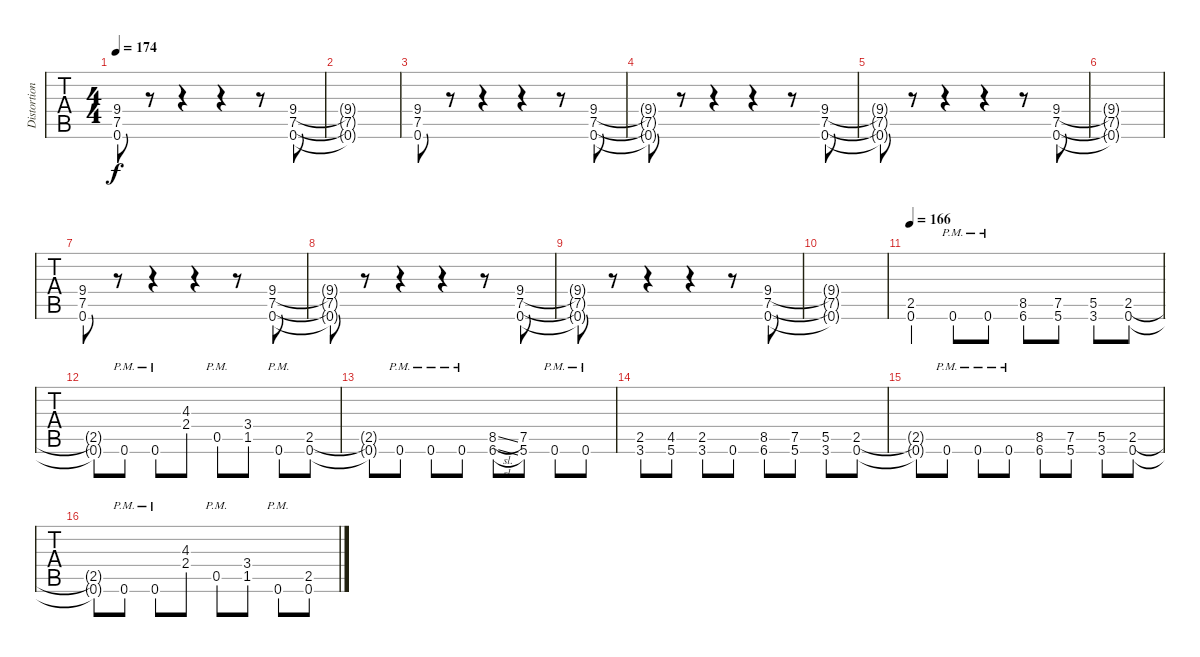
\track ("Distortion Guitar (Mustaine)" "Distortion") {instrument distortionguitar}
\staff {tabs}
\tuning (E4 B3 G3 D3 A2 E2) {hide}
\ts (4 4)
\tempo 174
\clef g2
\ks c
(9.4{t} 7.5{t} 0.6{t}).8{dy f} r.8 r.4 r.4 r.8 (9.4 7.5 0.6).8 |
(9.4{t} 7.5{t} 0.6{t}).1 |
(9.4 7.5 0.6).8 r.8 r.4 r.4 r.8 (9.4 7.5 0.6).8 |
(9.4{t} 7.5{t} 0.6{t}).8 r.8 r.4 r.4 r.8 (9.4 7.5 0.6).8 |
(9.4{t} 7.5{t} 0.6{t}).8 r.8 r.4 r.4 r.8 (9.4 7.5 0.6).8 |
(9.4{t} 7.5{t} 0.6{t}).1 |
(9.4 7.5 0.6).8 r.8 r.4 r.4 r.8 (9.4 7.5 0.6).8 |
(9.4{t} 7.5{t} 0.6{t}).8 r.8 r.4 r.4 r.8 (9.4 7.5 0.6).8 |
(9.4{t} 7.5{t} 0.6{t}).8 r.8 r.4 r.4 r.8 (9.4 7.5 0.6).8 |
(9.4{t} 7.5{t} 0.6{t}).1 |
\tempo 166
(2.5 0.6).4 0.6{pm}.8 0.6{pm}.8 (8.5 6.6).8 (7.5 5.6).8 (5.5 3.6).8 (2.5 0.6).8 |
(2.5{t} 0.6{t}).8 0.6{pm}.8 0.6{pm}.8 (4.3 2.4).8 0.5{pm}.8 (3.4 1.5).8 0.6{pm}.8 (2.5 0.6).8 |
(2.5{t} 0.6{t}).8 0.6{pm}.8 0.6{pm}.8 0.6{pm}.8 (8.5{sl} 6.6{sl}).8 (7.5 5.6).8 0.6{pm}.8 0.6{pm}.8 |
(2.5 3.6).8 (4.5 5.6).8 (2.5 3.6).8 0.6.8 (8.5 6.6).8 (7.5 5.6).8 (5.5 3.6).8 (2.5 0.6).8 |
(2.5{t} 0.6{t}).8 0.6{pm}.8 0.6{pm}.8 0.6{pm}.8 (8.5 6.6).8 (7.5 5.6).8 (5.5 3.6).8 (2.5 0.6).8 |
(2.5{t} 0.6{t}).8 0.6{pm}.8 0.6{pm}.8 (4.3 2.4).8 0.5{pm}.8 (3.4 1.5).8 0.6{pm}.8 (2.5 0.6).8
